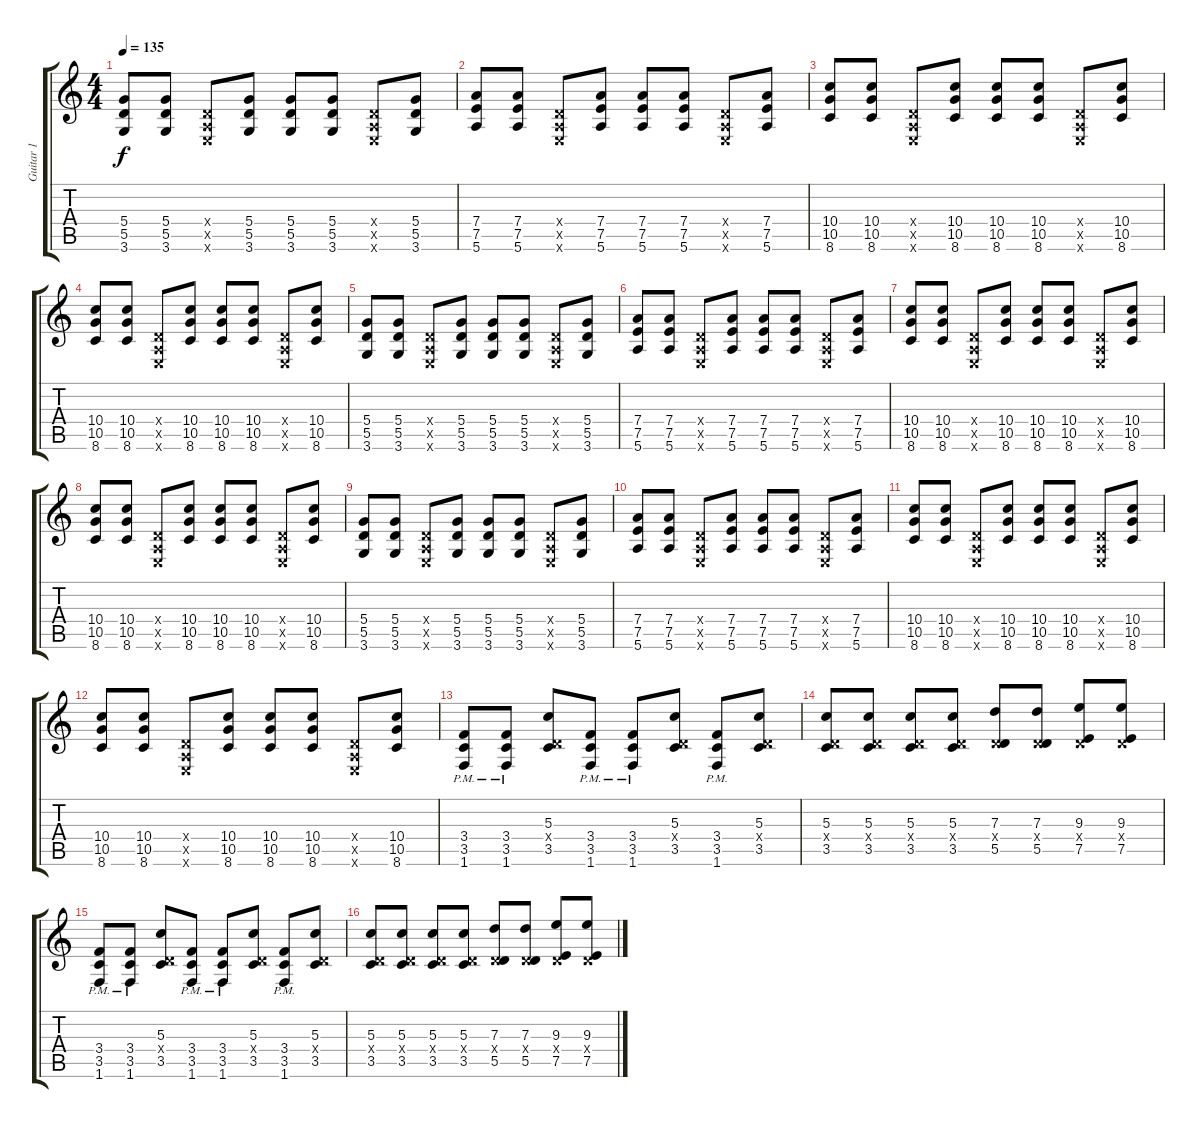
\track ("Guitar 1 " "Guitar 1 ") {instrument overdrivenguitar}
\staff {score tabs}
\tuning (E4 B3 G3 D3 A2 E2) {hide}
\ts (4 4)
\tempo 135
\clef g2
\ks c
(5.4 5.5 3.6).8{dy f} (5.4 5.5 3.6).8 (0.4{x} 0.5{x} 0.6{x}).8 (5.4 5.5 3.6).8 (5.4 5.5 3.6).8 (5.4 5.5 3.6).8 (0.4{x} 0.5{x} 0.6{x}).8 (5.4 5.5 3.6).8 |
(7.4 7.5 5.6).8 (7.4 7.5 5.6).8 (0.4{x} 0.5{x} 0.6{x}).8 (7.4 7.5 5.6).8 (7.4 7.5 5.6).8 (7.4 7.5 5.6).8 (0.4{x} 0.5{x} 0.6{x}).8 (7.4 7.5 5.6).8 |
(10.4 10.5 8.6).8 (10.4 10.5 8.6).8 (0.4{x} 0.5{x} 0.6{x}).8 (10.4 10.5 8.6).8 (10.4 10.5 8.6).8 (10.4 10.5 8.6).8 (0.4{x} 0.5{x} 0.6{x}).8 (10.4 10.5 8.6).8 |
(10.4 10.5 8.6).8 (10.4 10.5 8.6).8 (0.4{x} 0.5{x} 0.6{x}).8 (10.4 10.5 8.6).8 (10.4 10.5 8.6).8 (10.4 10.5 8.6).8 (0.4{x} 0.5{x} 0.6{x}).8 (10.4 10.5 8.6).8 |
(5.4 5.5 3.6).8 (5.4 5.5 3.6).8 (0.4{x} 0.5{x} 0.6{x}).8 (5.4 5.5 3.6).8 (5.4 5.5 3.6).8 (5.4 5.5 3.6).8 (0.4{x} 0.5{x} 0.6{x}).8 (5.4 5.5 3.6).8 |
(7.4 7.5 5.6).8 (7.4 7.5 5.6).8 (0.4{x} 0.5{x} 0.6{x}).8 (7.4 7.5 5.6).8 (7.4 7.5 5.6).8 (7.4 7.5 5.6).8 (0.4{x} 0.5{x} 0.6{x}).8 (7.4 7.5 5.6).8 |
(10.4 10.5 8.6).8 (10.4 10.5 8.6).8 (0.4{x} 0.5{x} 0.6{x}).8 (10.4 10.5 8.6).8 (10.4 10.5 8.6).8 (10.4 10.5 8.6).8 (0.4{x} 0.5{x} 0.6{x}).8 (10.4 10.5 8.6).8 |
(10.4 10.5 8.6).8 (10.4 10.5 8.6).8 (0.4{x} 0.5{x} 0.6{x}).8 (10.4 10.5 8.6).8 (10.4 10.5 8.6).8 (10.4 10.5 8.6).8 (0.4{x} 0.5{x} 0.6{x}).8 (10.4 10.5 8.6).8 |
(5.4 5.5 3.6).8 (5.4 5.5 3.6).8 (0.4{x} 0.5{x} 0.6{x}).8 (5.4 5.5 3.6).8 (5.4 5.5 3.6).8 (5.4 5.5 3.6).8 (0.4{x} 0.5{x} 0.6{x}).8 (5.4 5.5 3.6).8 |
(7.4 7.5 5.6).8 (7.4 7.5 5.6).8 (0.4{x} 0.5{x} 0.6{x}).8 (7.4 7.5 5.6).8 (7.4 7.5 5.6).8 (7.4 7.5 5.6).8 (0.4{x} 0.5{x} 0.6{x}).8 (7.4 7.5 5.6).8 |
(10.4 10.5 8.6).8 (10.4 10.5 8.6).8 (0.4{x} 0.5{x} 0.6{x}).8 (10.4 10.5 8.6).8 (10.4 10.5 8.6).8 (10.4 10.5 8.6).8 (0.4{x} 0.5{x} 0.6{x}).8 (10.4 10.5 8.6).8 |
(10.4 10.5 8.6).8 (10.4 10.5 8.6).8 (0.4{x} 0.5{x} 0.6{x}).8 (10.4 10.5 8.6).8 (10.4 10.5 8.6).8 (10.4 10.5 8.6).8 (0.4{x} 0.5{x} 0.6{x}).8 (10.4 10.5 8.6).8 |
(3.4{pm} 3.5{pm} 1.6{pm}).8 (3.4{pm} 3.5{pm} 1.6{pm}).8 (5.3 0.4{x} 3.5).8 (3.4{pm} 3.5{pm} 1.6{pm}).8 (3.4{pm} 3.5{pm} 1.6{pm}).8 (5.3 0.4{x} 3.5).8 (3.4{pm} 3.5{pm} 1.6{pm}).8 (5.3 0.4{x} 3.5).8 |
(5.3 0.4{x} 3.5).8 (5.3 0.4{x} 3.5).8 (5.3 0.4{x} 3.5).8 (5.3 0.4{x} 3.5).8 (7.3 0.4{x} 5.5).8 (7.3 0.4{x} 5.5).8 (9.3 0.4{x} 7.5).8 (9.3 0.4{x} 7.5).8 |
(3.4{pm} 3.5{pm} 1.6{pm}).8 (3.4{pm} 3.5{pm} 1.6{pm}).8 (5.3 0.4{x} 3.5).8 (3.4{pm} 3.5{pm} 1.6{pm}).8 (3.4{pm} 3.5{pm} 1.6{pm}).8 (5.3 0.4{x} 3.5).8 (3.4{pm} 3.5{pm} 1.6{pm}).8 (5.3 0.4{x} 3.5).8 |
(5.3 0.4{x} 3.5).8 (5.3 0.4{x} 3.5).8 (5.3 0.4{x} 3.5).8 (5.3 0.4{x} 3.5).8 (7.3 0.4{x} 5.5).8 (7.3 0.4{x} 5.5).8 (9.3 0.4{x} 7.5).8 (9.3 0.4{x} 7.5).8
